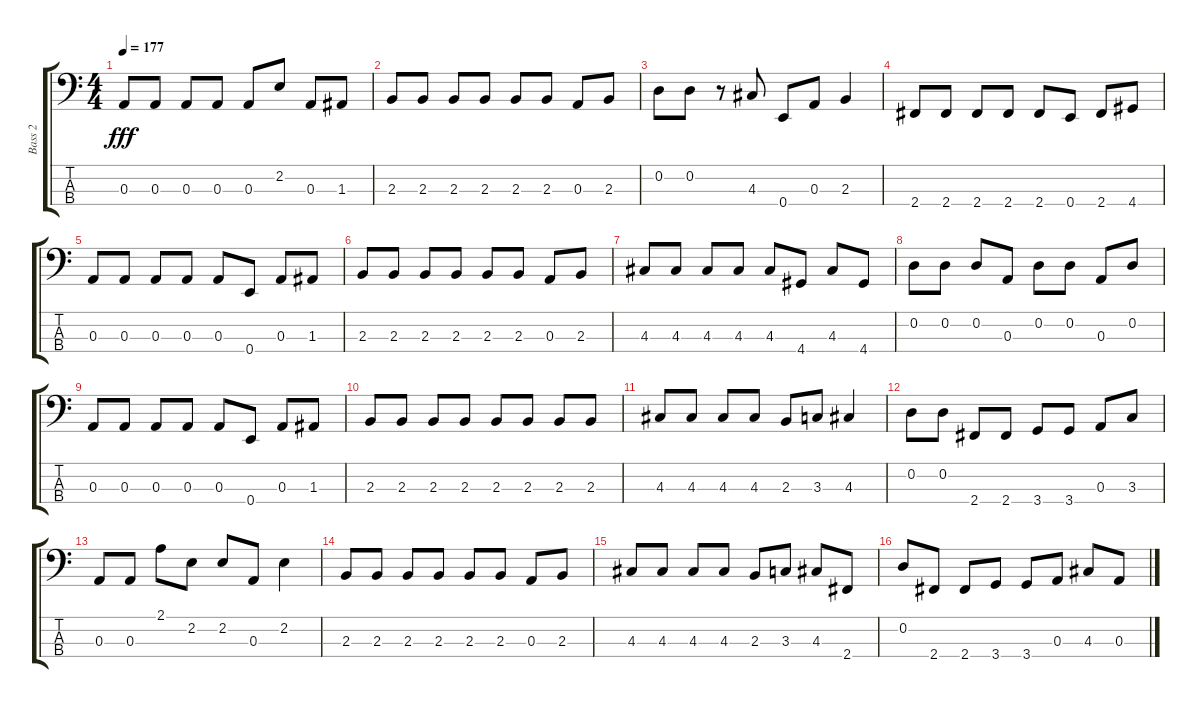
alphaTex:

\track ("Bass 2" "Bass 2") {instrument electricbasspick}
\staff {score tabs}
\tuning (G2 D2 A1 E1) {hide}
\ts (4 4)
\tempo 177
\clef f4
\ks c
0.3.8{dy fff} 0.3.8 0.3.8 0.3.8 0.3.8 2.2.8 0.3.8 1.3.8 |
2.3.8 2.3.8 2.3.8 2.3.8 2.3.8 2.3.8 0.3.8 2.3.8 |
0.2.8 0.2.8 r.8 4.3.8 0.4.8 0.3.8 2.3.4 |
2.4.8 2.4.8 2.4.8 2.4.8 2.4.8 0.4.8 2.4.8 4.4.8 |
0.3.8 0.3.8 0.3.8 0.3.8 0.3.8 0.4.8 0.3.8 1.3.8 |
2.3.8 2.3.8 2.3.8 2.3.8 2.3.8 2.3.8 0.3.8 2.3.8 |
4.3.8 4.3.8 4.3.8 4.3.8 4.3.8 4.4.8 4.3.8 4.4.8 |
0.2.8 0.2.8 0.2.8 0.3.8 0.2.8 0.2.8 0.3.8 0.2.8 |
0.3.8 0.3.8 0.3.8 0.3.8 0.3.8 0.4.8 0.3.8 1.3.8 |
2.3.8 2.3.8 2.3.8 2.3.8 2.3.8 2.3.8 2.3.8 2.3.8 |
4.3.8 4.3.8 4.3.8 4.3.8 2.3.8 3.3.8 4.3.4 |
0.2.8 0.2.8 2.4.8 2.4.8 3.4.8 3.4.8 0.3.8 3.3.8 |
0.3.8 0.3.8 2.1.8 2.2.8 2.2.8 0.3.8 2.2.4 |
2.3.8 2.3.8 2.3.8 2.3.8 2.3.8 2.3.8 0.3.8 2.3.8 |
4.3.8 4.3.8 4.3.8 4.3.8 2.3.8 3.3.8 4.3.8 2.4.8 |
0.2.8 2.4.8 2.4.8 3.4.8 3.4.8 0.3.8 4.3.8 0.3.8
